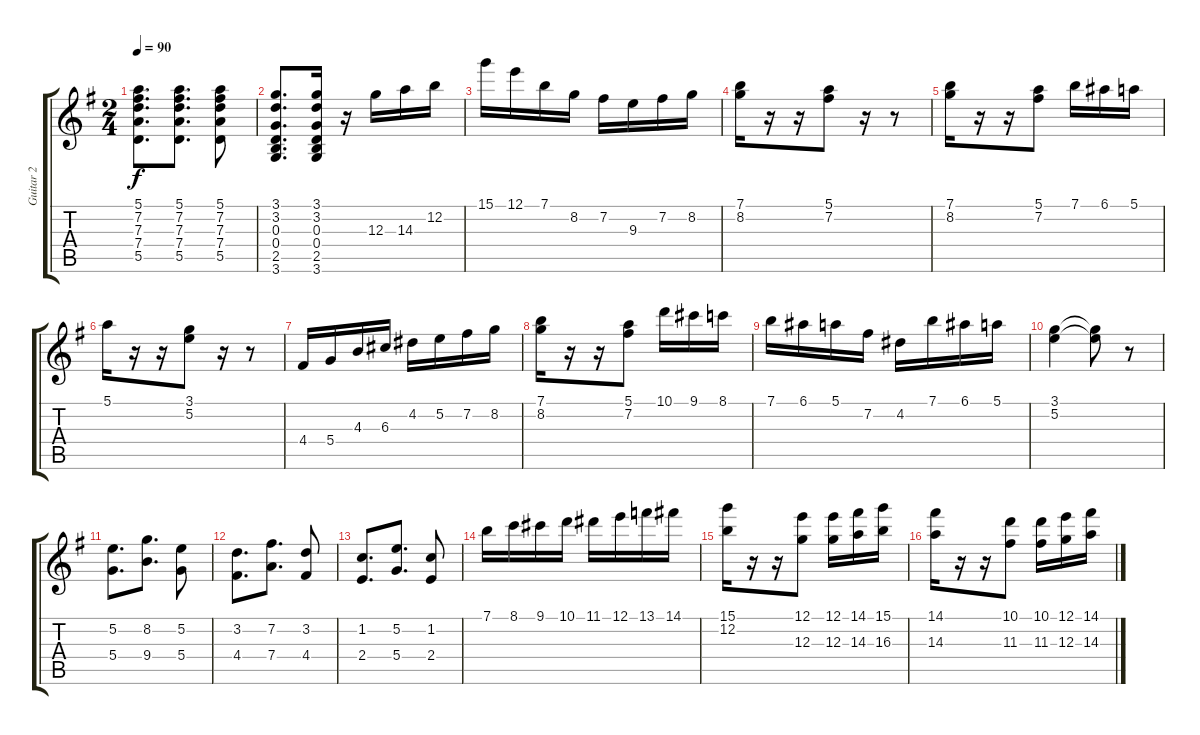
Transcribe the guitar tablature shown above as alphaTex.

\track ("Guitar 2" "Guitar 2") {instrument acousticguitarnylon}
\staff {score tabs}
\tuning (E4 B3 G3 D3 A2 E2) {hide}
\ts (2 4)
\tempo 90
\clef g2
\ks eminor
(5.1 7.2 7.3 7.4 5.5).8{d dy f} (5.1 7.2 7.3 7.4 5.5).8{d} (5.1 7.2 7.3 7.4 5.5).8 |
(3.1 3.2 0.3 0.4 2.5 3.6).8{d} (3.1 3.2 0.3 0.4 2.5 3.6).16 r.16 12.3.16 14.3.16 12.2.16 |
15.1.16 12.1.16 7.1.16 8.2.16 7.2.16 9.3.16 7.2.16 8.2.16 |
(7.1 8.2).16 r.16 r.16 (5.1 7.2).8 r.16 r.8 |
(7.1 8.2).16 r.16 r.16 (5.1 7.2).8 7.1.16 6.1.16 5.1.16 |
5.1.16 r.16 r.16 (3.1 5.2).8 r.16 r.8 |
4.4.16 5.4.16 4.3.16 6.3.16 4.2.16 5.2.16 7.2.16 8.2.16 |
(7.1 8.2).16 r.16 r.16 (5.1 7.2).8 10.1.16 9.1.16 8.1.16 |
7.1.16 6.1.16 5.1.16 7.2.16 4.2.16 7.1.16 6.1.16 5.1.16 |
(3.1 5.2).4 (3.1{t} 5.2{t}).8 r.8 |
(5.2 5.4).8{d} (8.2 9.4).8{d} (5.2 5.4).8 |
(3.2 4.4).8{d} (7.2 7.4).8{d} (3.2 4.4).8 |
(1.2 2.4).8{d} (5.2 5.4).8{d} (1.2 2.4).8 |
7.1.16 8.1.16 9.1.16 10.1.16 11.1.16 12.1.16 13.1.16 14.1.16 |
(15.1 12.2).16 r.16 r.16 (12.1 12.3).8 (12.1 12.3).16 (14.1 14.3).16 (15.1 16.3).16 |
(14.1 14.3).16 r.16 r.16 (10.1 11.3).8 (10.1 11.3).16 (12.1 12.3).16 (14.1 14.3).16
